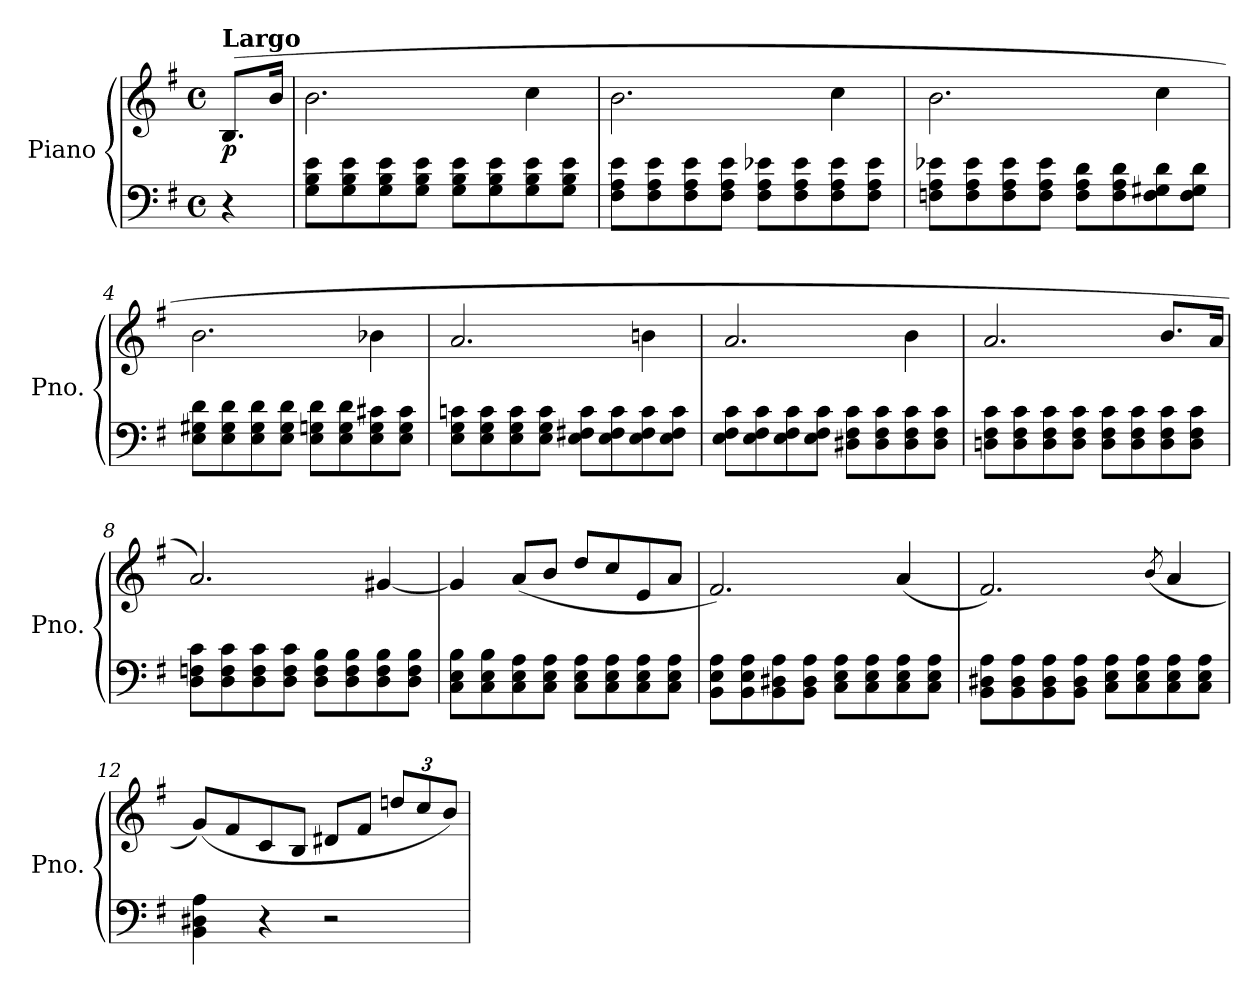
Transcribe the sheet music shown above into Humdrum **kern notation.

**kern	**kern	**dynam
*part1	*part1	*part1
*staff2	*staff1	*staff1/2
*I"Piano	*	*
*I'Pno.	*	*
*clefF4	*clefG2	*
*k[f#]	*k[f#]	*
*M4/4	*M4/4	*
*met(c)	*met(c)	*
=	=	=
!	!LO:TX:a:B:t=Largo	!
!	!	!LO:DY:b
4r	(>8.B/L	p
.	16b/Jk	.
=1	=1	=1
8G\ 8B\ 8e\L	2.b\	.
8G\ 8B\ 8e\	.	.
8G\ 8B\ 8e\	.	.
8G\ 8B\ 8e\J	.	.
8G\ 8B\ 8e\L	.	.
8G\ 8B\ 8e\	.	.
8G\ 8B\ 8e\	4cc\	.
8G\ 8B\ 8e\J	.	.
=2	=2	=2
8F#\ 8A\ 8e\L	2.b\	.
8F#\ 8A\ 8e\	.	.
8F#\ 8A\ 8e\	.	.
8F#\ 8A\ 8e\J	.	.
8F#\ 8A\ 8e-X\L	.	.
8F#\ 8A\ 8e-\	.	.
8F#\ 8A\ 8e-\	4cc\	.
8F#\ 8A\ 8e-\J	.	.
=3	=3	=3
8Fn\ 8A\ 8e-X\L	2.b\	.
8F\ 8A\ 8e-\	.	.
8F\ 8A\ 8e-\	.	.
8F\ 8A\ 8e-\J	.	.
8F\ 8A\ 8d\L	.	.
8F\ 8A\ 8d\	.	.
8F\ 8G#X\ 8d\	4cc\	.
8F\ 8G#\ 8d\J	.	.
!!LO:LB:g=z
=4	=4	=4
8E\ 8G#X\ 8d\L	2.b\	.
8E\ 8G#\ 8d\	.	.
8E\ 8G#\ 8d\	.	.
8E\ 8G#\ 8d\J	.	.
8E\ 8Gn\ 8d\L	.	.
8E\ 8G\ 8d\	.	.
8E\ 8G\ 8c#X\	4b-X\	.
8E\ 8G\ 8c#\J	.	.
=5	=5	=5
8E\ 8G\ 8cn\L	2.a/	.
8E\ 8G\ 8c\	.	.
8E\ 8G\ 8c\	.	.
8E\ 8G\ 8c\J	.	.
8E\ 8F#X\ 8c\L	.	.
8E\ 8F#\ 8c\	.	.
8E\ 8F#\ 8c\	4bn\	.
8E\ 8F#\ 8c\J	.	.
=6	=6	=6
8E\ 8F#\ 8c\L	2.a/	.
8E\ 8F#\ 8c\	.	.
8E\ 8F#\ 8c\	.	.
8E\ 8F#\ 8c\J	.	.
8D#X\ 8F#\ 8c\L	.	.
8D#\ 8F#\ 8c\	.	.
8D#\ 8F#\ 8c\	4b\	.
8D#\ 8F#\ 8c\J	.	.
!!LO:LB:g=z
=7	=7	=7
8Dn\ 8F#\ 8c\L	2.a/	.
8D\ 8F#\ 8c\	.	.
8D\ 8F#\ 8c\	.	.
8D\ 8F#\ 8c\J	.	.
8D\ 8F#\ 8c\L	.	.
8D\ 8F#\ 8c\	.	.
8D\ 8F#\ 8c\	8.b/L	.
8D\ 8F#\ 8c\J	.	.
.	16a/Jk	.
=8	=8	=8
8D\ 8Fn\ 8c\L	2.a/)	.
8D\ 8F\ 8c\	.	.
8D\ 8F\ 8c\	.	.
8D\ 8F\ 8c\J	.	.
8D\ 8F\ 8B\L	.	.
8D\ 8F\ 8B\	.	.
8D\ 8F\ 8B\	[4g#X/	.
8D\ 8F\ 8B\J	.	.
=9	=9	=9
8C\ 8E\ 8B\L	4g#/]	.
8C\ 8E\ 8B\	.	.
8C\ 8E\ 8A\	(<8a/L	.
8C\ 8E\ 8A\J	8b/J	.
8C\ 8E\ 8A\L	8dd/L	.
8C\ 8E\ 8A\	8cc/	.
8C\ 8E\ 8A\	8e/	.
8C\ 8E\ 8A\J	8a/J	.
!!LO:LB:g=z
=10	=10	=10
8BB\ 8E\ 8A\L	2.f#/)	.
8BB\ 8E\ 8A\	.	.
8BB\ 8D#X\ 8A\	.	.
8BB\ 8D#\ 8A\J	.	.
8C\ 8E\ 8A\L	.	.
8C\ 8E\ 8A\	.	.
8C\ 8E\ 8A\	(<4a/	.
8C\ 8E\ 8A\J	.	.
=11	=11	=11
8BB\ 8D#X\ 8A\L	2.f#/)	.
8BB\ 8D#\ 8A\	.	.
8BB\ 8D#\ 8A\	.	.
8BB\ 8D#\ 8A\J	.	.
8C\ 8E\ 8A\L	.	.
8C\ 8E\ 8A\	.	.
.	(<8qb/	.
8C\ 8E\ 8A\	4a/	.
8C\ 8E\ 8A\J	.	.
=12	=12	=12
4BB\ 4D#X\ 4A\	(<8g/L)	.
.	8f#/	.
4r	8c/	.
.	8B/J	.
2r	8d#X/L	.
.	8f#/J	.
*	*Xbrackettup	*
.	12ddn/L	.
.	12cc/	.
.	12b/J)	.
=	=	=
*-	*-	*-
